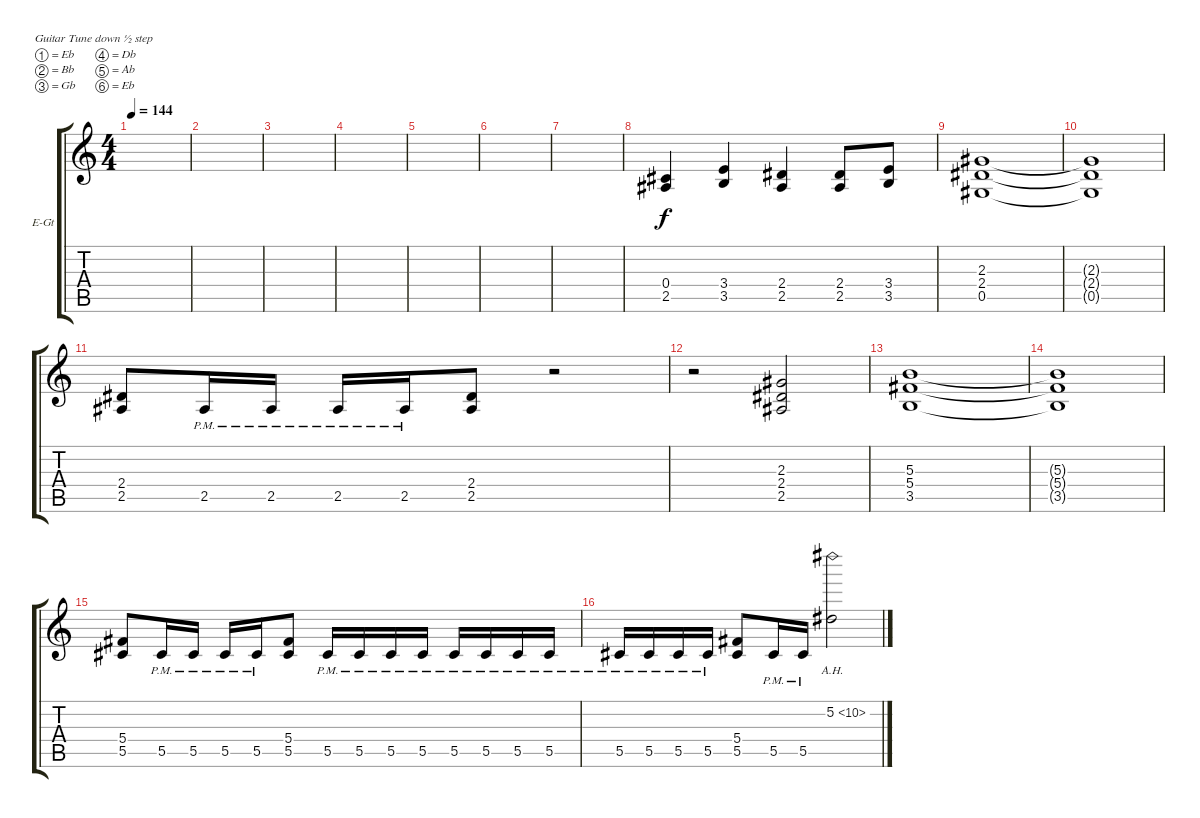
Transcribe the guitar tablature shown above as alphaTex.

\bracketExtendMode groupsimilarinstruments
\firstSystemTrackNameOrientation horizontal
\otherSystemsTrackNameOrientation horizontal
\track ("Guitar 2" "E-Gt") {instrument distortionguitar}
\staff {score tabs}
\tuning (Eb4 Bb3 Gb3 Db3 Ab2 Eb2)
\ts (4 4)
\tempo 144
\clef g2
\ks c
|
|
|
|
|
|
|
(0.4 2.5).4 (3.5 3.4).4 (2.5 2.4).4 (2.5 2.4).8 (3.5 3.4).8 |
(0.5 2.4 2.3).1 |
(0.5{t} 2.4{t} 2.3{t}).1 |
(2.5 2.4).8 2.5{pm}.16 2.5{pm}.16 2.5{pm}.16 2.5{pm}.16 (2.5 2.4).8 r.2 |
r.2 (2.5 2.4 2.3).2 |
(5.4 3.5 5.3).1 |
(5.4{t} 3.5{t} 5.3{t}).1 |
(5.4 5.5).8 5.5{pm}.16 5.5{pm}.16 5.5{pm}.16 5.5{pm}.16 (5.4 5.5).8 5.5{pm}.16 5.5{pm}.16 5.5{pm}.16 5.5{pm}.16 5.5{pm}.16 5.5{pm}.16 5.5{pm}.16 5.5{pm}.16 |
5.5{pm}.16 5.5{pm}.16 5.5{pm}.16 5.5{pm}.16 (5.4 5.5).8 5.5{pm}.16 5.5{pm}.16 5.2{ah 5}.2
